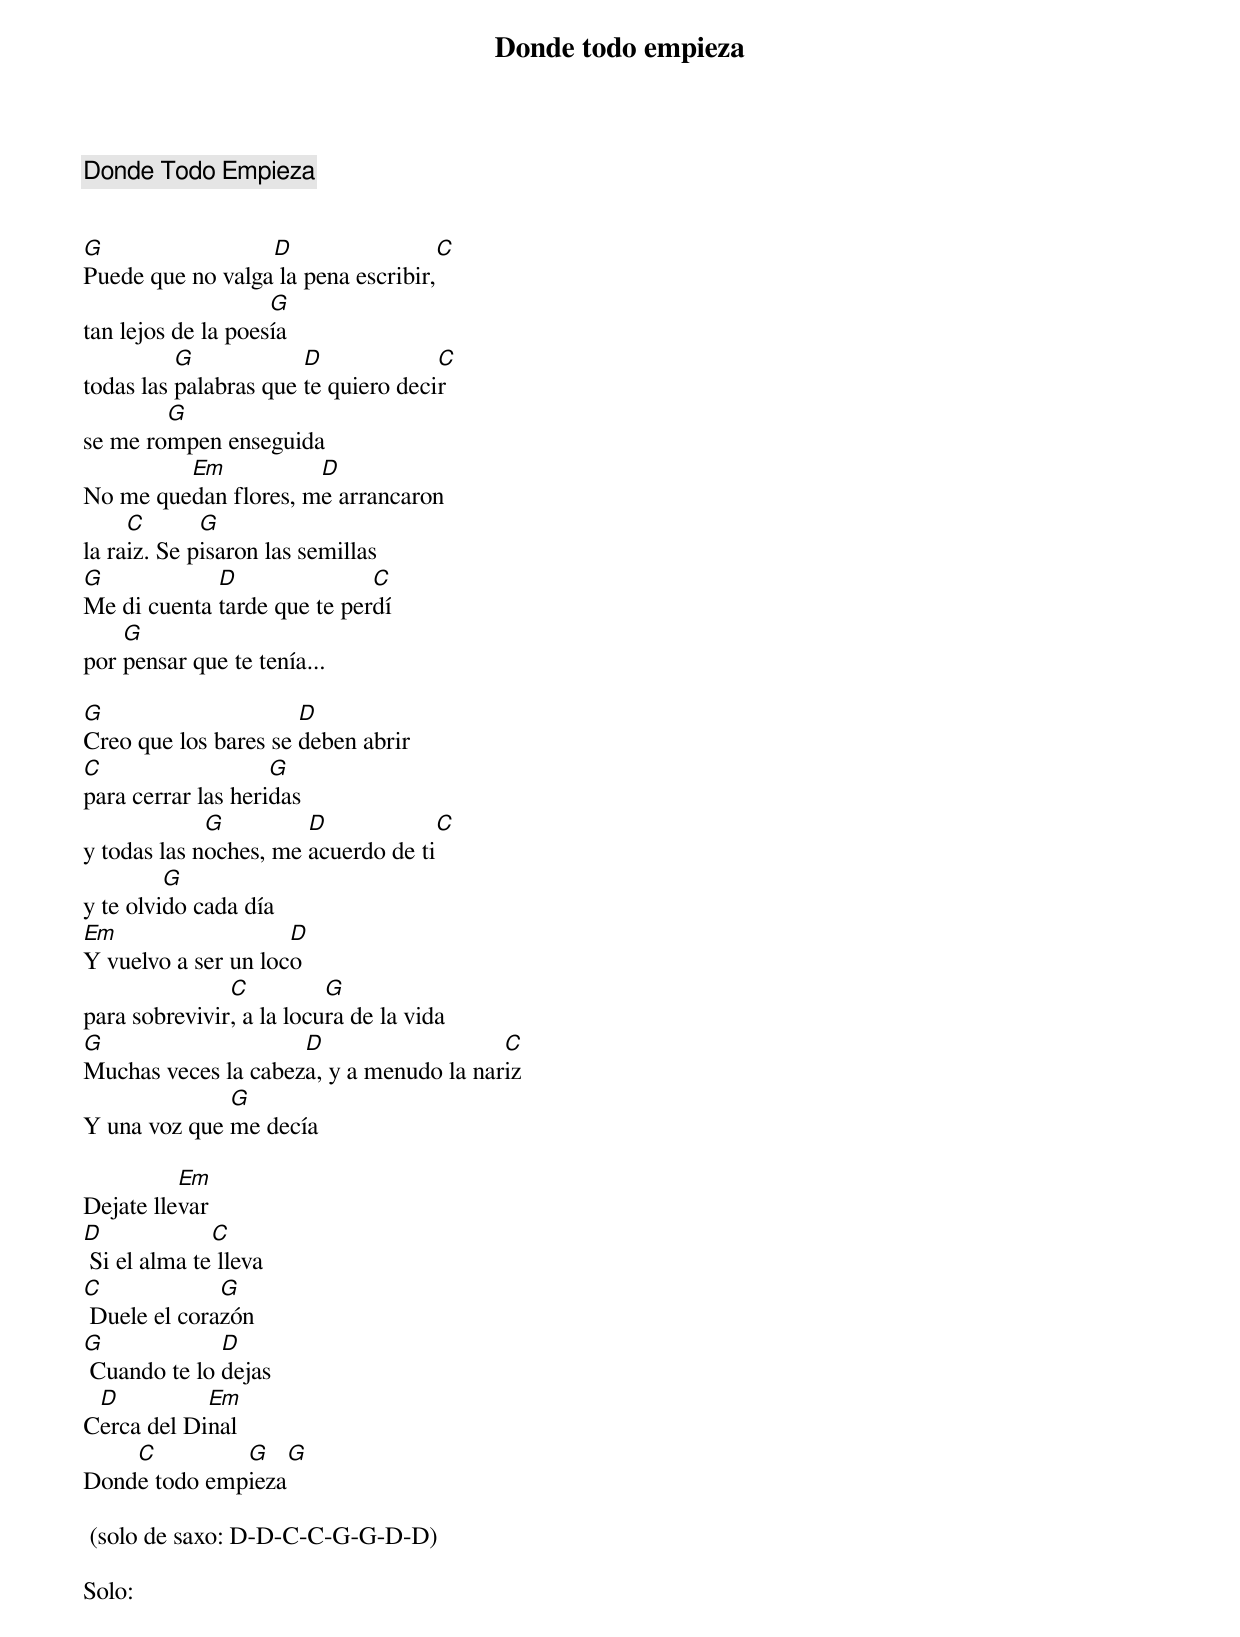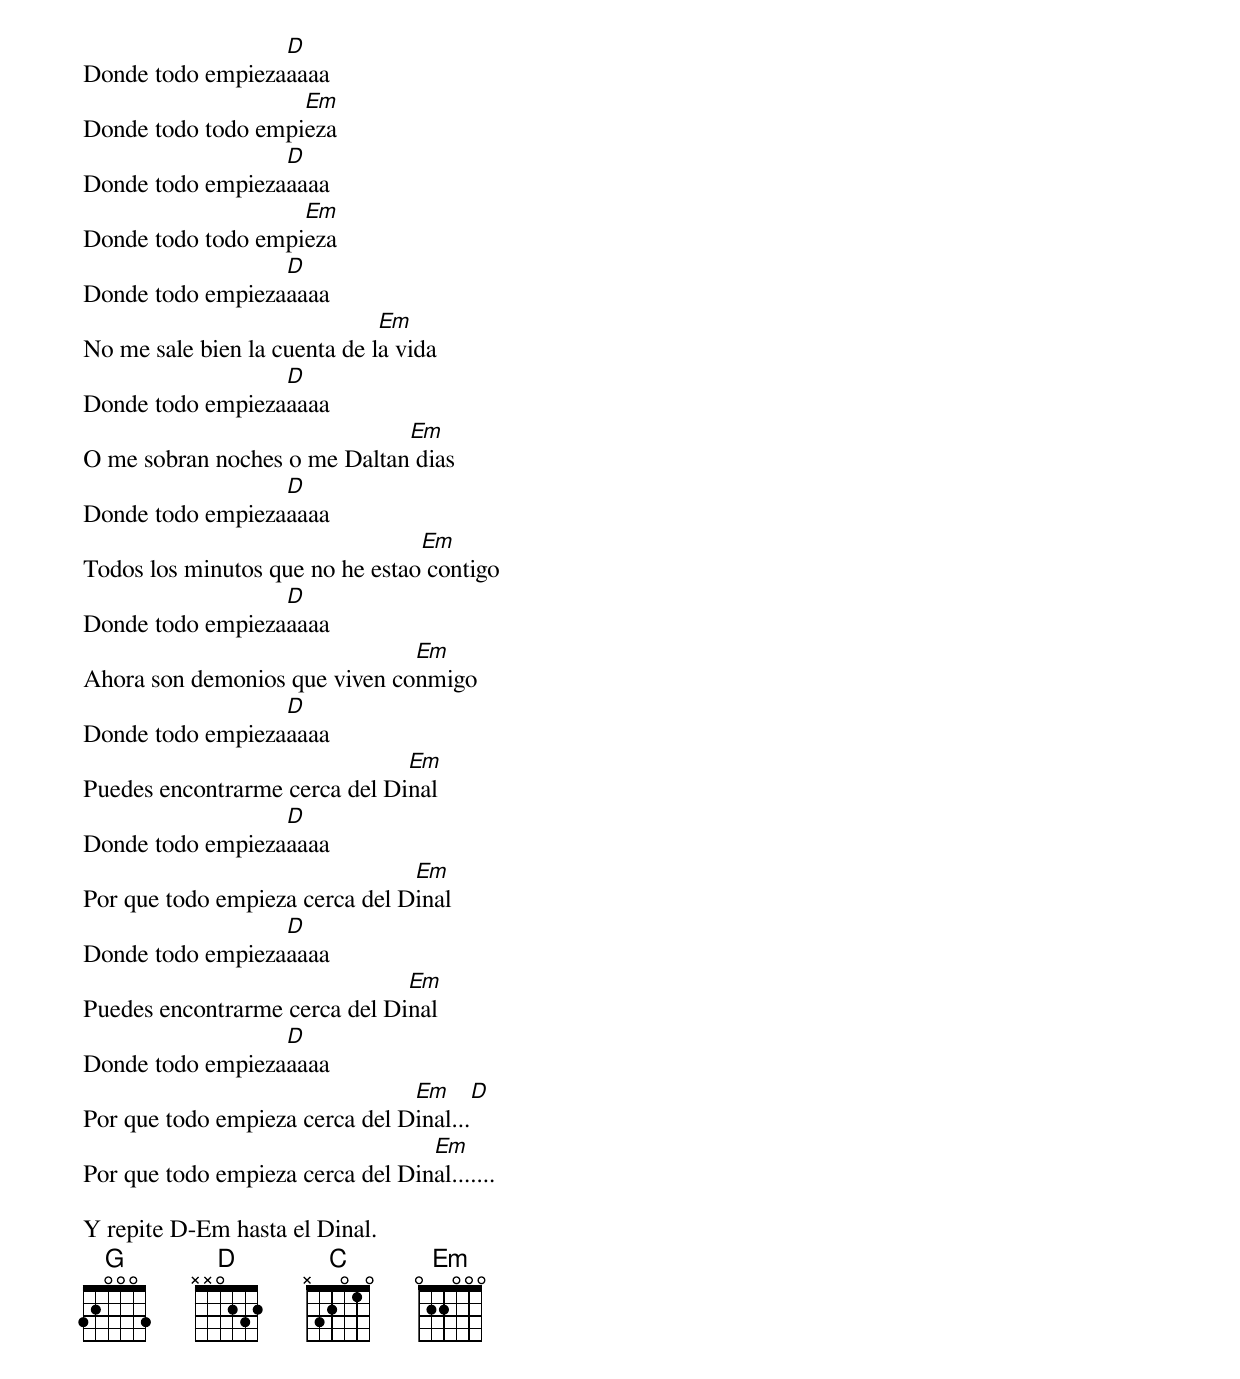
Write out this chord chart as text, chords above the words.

Donde todo empieza

Donde Todo Empieza


G                 D                 C
Puede que no valga la pena escribir,
                    G
tan lejos de la poesía
          G            D             C
todas las palabras que te quiero decir
        G
se me rompen enseguida
         Em           D
No me quedan flores, me arrancaron
     C       G
la raiz. Se pisaron las semillas
G            D               C
Me di cuenta tarde que te perdí
    G
por pensar que te tenía...

G                     D
Creo que los bares se deben abrir
C                   G
para cerrar las heridas
             G         D             C
y todas las noches, me acuerdo de ti
         G
y te olvido cada día
Em                   D
Y vuelvo a ser un loco
               C          G
para sobrevivir, a la locura de la vida
G                    D                   C
Muchas veces la cabeza, y a menudo la nariz
              G
Y una voz que me decía

          Em
Dejate llevar
D             C
 Si el alma te lleva
C             G
 Duele el corazón
G             D
 Cuando te lo dejas
 D          Em
Cerca del Dinal
    C         G   G
Donde todo empieza

 (solo de saxo: D-D-C-C-G-G-D-D)

Solo:

                  D
Donde todo empiezaaaaa
                    Em
Donde todo todo empieza
                  D
Donde todo empiezaaaaa
                    Em
Donde todo todo empieza
                  D
Donde todo empiezaaaaa
                              Em
No me sale bien la cuenta de la vida
                  D
Donde todo empiezaaaaa
                              Em
O me sobran noches o me Daltan dias
                  D
Donde todo empiezaaaaa
                                 Em
Todos los minutos que no he estao contigo
                  D
Donde todo empiezaaaaa
                               Em
Ahora son demonios que viven conmigo
                  D
Donde todo empiezaaaaa
                               Em
Puedes encontrarme cerca del Dinal
                  D
Donde todo empiezaaaaa
                                Em
Por que todo empieza cerca del Dinal
                  D
Donde todo empiezaaaaa
                               Em
Puedes encontrarme cerca del Dinal
                  D
Donde todo empiezaaaaa
                                Em       D
Por que todo empieza cerca del Dinal...
                                  Em
Por que todo empieza cerca del Dinal.......

Y repite D-Em hasta el Dinal.
